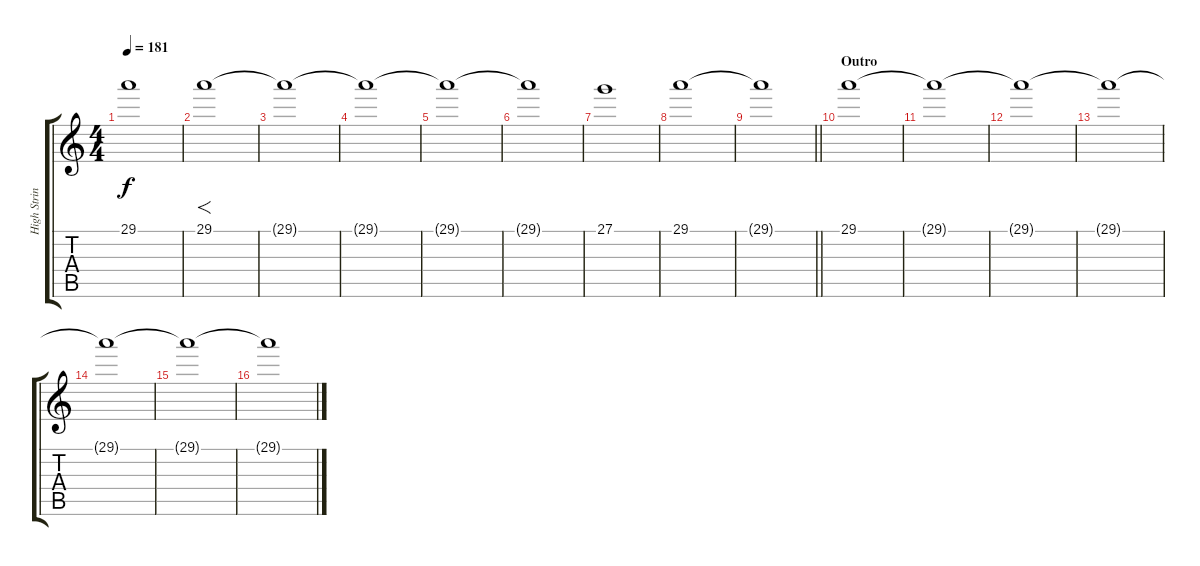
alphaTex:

\track ("High Strings" "High Strin") {instrument synthstrings1}
\staff {score tabs}
\tuning (E4 B3 G3 D3 A2 E2) {hide}
\ts (4 4)
\tempo 181
\clef g2
\ks c
29.1{t}.1{dy f} |
29.1.1{f} |
29.1{t}.1 |
29.1{t}.1 |
29.1{t}.1 |
29.1{t}.1 |
27.1.1 |
29.1.1 |
\barLineRight lightlight
29.1{t}.1 |
\section ("" "Outro")
29.1.1 |
29.1{t}.1 |
29.1{t}.1 |
29.1{t}.1 |
29.1{t}.1{volume 0} |
29.1{t}.1 |
29.1{t}.1
